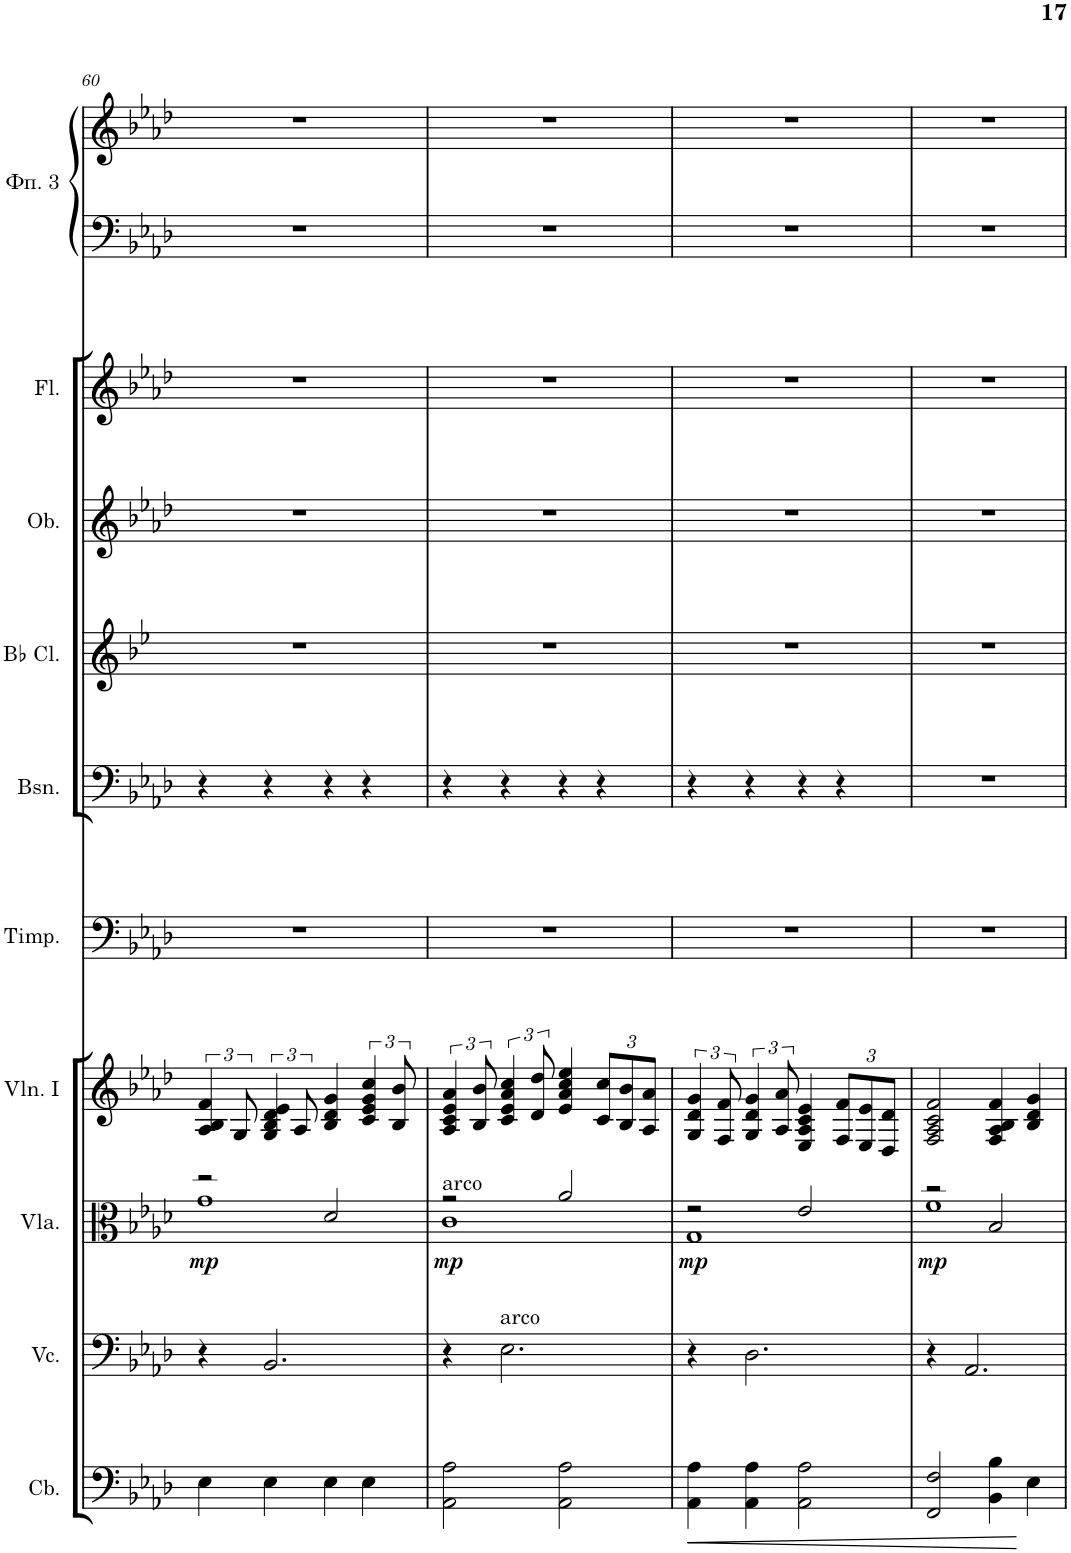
**kern	**dynam	**kern	**kern	**dynam	**kern	**kern	**kern	**kern	**kern	**kern	**kern	**kern
*part10	*part10	*part9	*part8	*part8	*part7	*part6	*part5	*part4	*part3	*part2	*part1	*part1
*staff11	*staff11	*staff10	*staff9	*staff9	*staff8	*staff7	*staff6	*staff5	*staff4	*staff3	*staff2	*staff1
*I"Contrabasses	*	*I"Violoncellos	*I"Violas	*	*I"Violins I	*I"Timpani	*I"Bassoons	*I"Clarinets in Bb	*I"Oboes	*I"Flutes	*I"Фортепиано 3	*
*I'Cb.	*	*I'Vc.	*I'Vla.	*	*I'Vln. I	*I'Timp.	*I'Bsn.	*	*I'Ob.	*I'Fl.	*	*
!!LO:PB:g=z
*clefF4	*	*clefF4	*clefC3	*	*clefG2	*clefF4	*clefF4	*clefG2	*clefG2	*clefG2	*clefF4	*clefG2
*Trd7c12	*	*	*	*	*	*	*	*Trd1c2	*	*	*	*
*k[b-e-a-d-]	*	*k[b-e-a-d-]	*k[b-e-a-d-]	*	*k[b-e-a-d-]	*k[b-e-a-d-]	*k[b-e-a-d-]	*k[b-e-]	*k[b-e-a-d-]	*k[b-e-a-d-]	*k[b-e-a-d-]	*k[b-e-a-d-]
*M4/4	*	*M4/4	*M4/4	*	*M4/4	*M4/4	*M4/4	*M4/4	*M4/4	*M4/4	*M4/4	*M4/4
=60	=60	=60	=60	=60	=60	=60	=60	=60	=60	=60	=60	=60
*	*	*	*^	*	*	*	*	*	*	*	*	*
!	!	!	!	!	!LO:DY:b	!	!	!	!	!	!	!	!
4E-\	.	4r	2r	1g	mp	6A-/ 6B-/ 6f/	1r	4r	1r	1r	1r	1r	1r
.	.	.	.	.	.	12G/	.	.	.	.	.	.	.
4E-\	.	2.BB-/	.	.	.	6G/ 6B-/ 6d-/ 6e-/	.	4r	.	.	.	.	.
.	.	.	.	.	.	12A-/	.	.	.	.	.	.	.
4E-\	.	.	2d-/	.	.	4B-/ 4d-/ 4g/	.	4r	.	.	.	.	.
4E-\	.	.	.	.	.	6c/ 6e-/ 6g/ 6cc/	.	4r	.	.	.	.	.
.	.	.	.	.	.	12B-/ 12b-/	.	.	.	.	.	.	.
=61	=61	=61	=61	=61	=61	=61	=61	=61	=61	=61	=61	=61	=61
!	!	!	!LO:TX:a:t=arco	!	!	!	!	!	!	!	!	!	!
!	!	!	!	!	!LO:DY:b	!	!	!	!	!	!	!	!
2AA-\ 2A-\	.	4r	2r	1c	mp	6A-/ 6c/ 6e-/ 6a-/	1r	4r	1r	1r	1r	1r	1r
.	.	.	.	.	.	12B-/ 12b-/	.	.	.	.	.	.	.
!	!	!LO:TX:a:t=arco	!	!	!	!	!	!	!	!	!	!	!
.	.	2.E-\	.	.	.	6c/ 6e-/ 6a-/ 6cc/	.	4r	.	.	.	.	.
.	.	.	.	.	.	12d-/ 12dd-/	.	.	.	.	.	.	.
2AA-\ 2A-\	.	.	2a-/	.	.	4e-/ 4a-/ 4cc/ 4ee-/	.	4r	.	.	.	.	.
*	*	*	*	*	*	*Xbrackettup	*	*	*	*	*	*	*
.	.	.	.	.	.	12c/ 12cc/L	.	4r	.	.	.	.	.
.	.	.	.	.	.	12B-/ 12b-/	.	.	.	.	.	.	.
.	.	.	.	.	.	12A-/ 12a-/J	.	.	.	.	.	.	.
=62	=62	=62	=62	=62	=62	=62	=62	=62	=62	=62	=62	=62	=62
!	!LO:HP:b	!	!	!	!	!	!	!	!	!	!	!	!
*	*	*	*	*	*	*brackettup	*	*	*	*	*	*	*
!	!	!	!	!	!LO:DY:b	!	!	!	!	!	!	!	!
4AA-\ 4A-\	<	4r	2r	1G	mp	6G/ 6d-/ 6g/	1r	4r	1r	1r	1r	1r	1r
.	.	.	.	.	.	12F/ 12f/	.	.	.	.	.	.	.
4AA-\ 4A-\	.	2.D-\	.	.	.	6G/ 6d-/ 6g/	.	4r	.	.	.	.	.
.	.	.	.	.	.	12A-/ 12a-/	.	.	.	.	.	.	.
2AA-\ 2A-\	.	.	2e-/	.	.	4E-/ 4A-/ 4c/ 4e-/	.	4r	.	.	.	.	.
*	*	*	*	*	*	*Xbrackettup	*	*	*	*	*	*	*
.	.	.	.	.	.	12F/ 12f/L	.	4r	.	.	.	.	.
.	.	.	.	.	.	12E-/ 12e-/	.	.	.	.	.	.	.
.	.	.	.	.	.	12D-/ 12d-/J	.	.	.	.	.	.	.
=63	=63	=63	=63	=63	=63	=63	=63	=63	=63	=63	=63	=63	=63
!	!	!	!	!	!LO:DY:b	!	!	!	!	!	!	!	!
2FF/ 2F/	.	4r	2r	1f	mp	2F/ 2A-/ 2c/ 2f/	1r	1r	1r	1r	1r	1r	1r
.	.	2.AA-/	.	.	.	.	.	.	.	.	.	.	.
4BB-\ 4B-\	.	.	2B-/	.	.	4F/ 4A-/ 4B-/ 4f/	.	.	.	.	.	.	.
4E-\	[	.	.	.	.	4B-/ 4d-/ 4g/	.	.	.	.	.	.	.
*	*	*	*v	*v	*	*	*	*	*	*	*	*	*
=	=	=	=	=	=	=	=	=	=	=	=	=
*-	*-	*-	*-	*-	*-	*-	*-	*-	*-	*-	*-	*-
